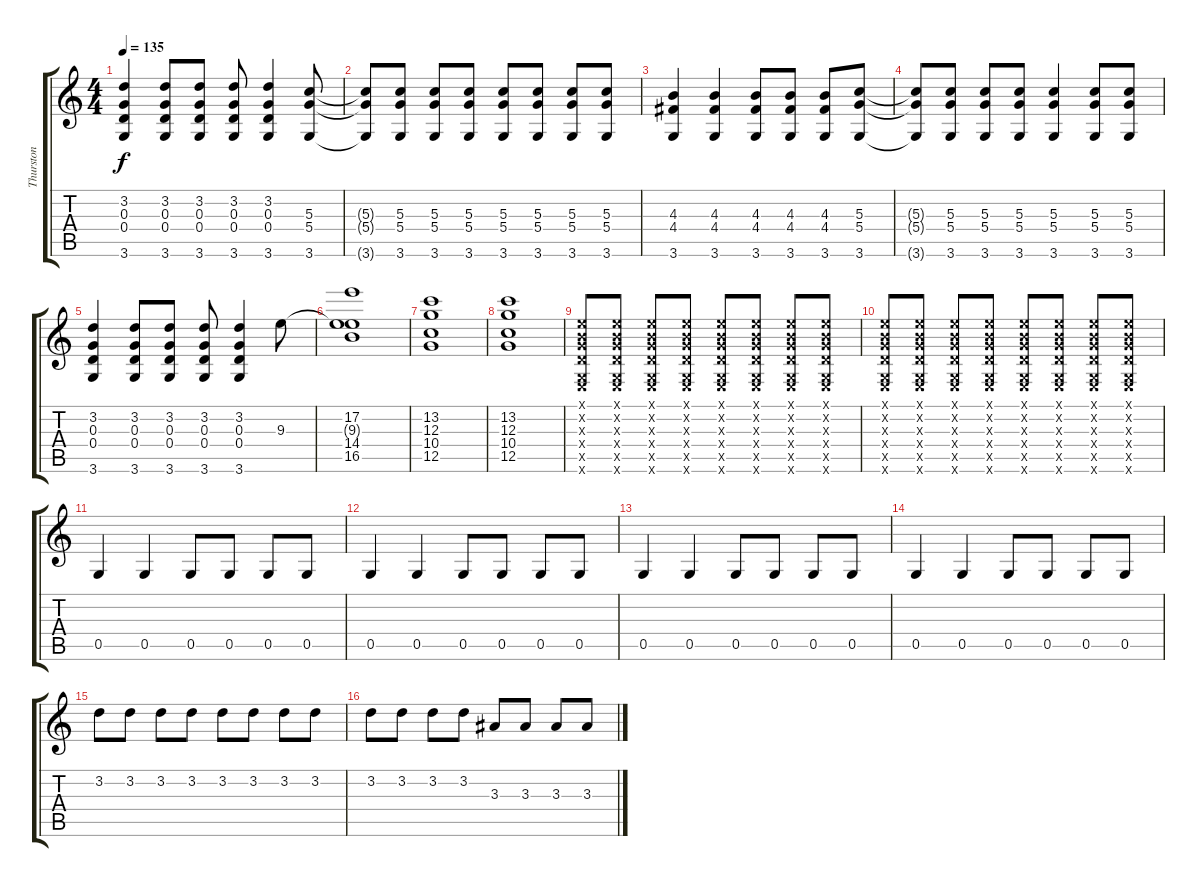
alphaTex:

\track ("Thurston" "Thurston") {instrument overdrivenguitar}
\staff {score tabs}
\tuning (E4 B3 G3 D3 G2 E2) {hide}
\ts (4 4)
\tempo 135
\clef g2
\ks c
(3.2 0.3 0.4 3.6).4{dy f} (3.2 0.3 0.4 3.6).8 (3.2 0.3 0.4 3.6).8 (3.2 0.3 0.4 3.6).8 (3.2 0.3 0.4 3.6).4 (5.3 5.4 3.6).8 |
(5.3{t} 5.4{t} 3.6{t}).8 (5.3 5.4 3.6).8 (5.3 5.4 3.6).8 (5.3 5.4 3.6).8 (5.3 5.4 3.6).8 (5.3 5.4 3.6).8 (5.3 5.4 3.6).8 (5.3 5.4 3.6).8 |
(4.3 4.4 3.6).4 (4.3 4.4 3.6).4 (4.3 4.4 3.6).8 (4.3 4.4 3.6).8 (4.3 4.4 3.6).8 (5.3 5.4 3.6).8 |
(5.3{t} 5.4{t} 3.6{t}).8 (5.3 5.4 3.6).8 (5.3 5.4 3.6).8 (5.3 5.4 3.6).8 (5.3 5.4 3.6).4 (5.3 5.4 3.6).8 (5.3 5.4 3.6).8 |
(3.2 0.3 0.4 3.6).4 (3.2 0.3 0.4 3.6).8 (3.2 0.3 0.4 3.6).8 (3.2 0.3 0.4 3.6).8 (3.2 0.3 0.4 3.6).4 9.3.8 |
(17.2 9.3{t} 14.4 16.5).1 |
(13.2 12.3 10.4 12.5).1 |
(13.2 12.3 10.4 12.5).1 |
(0.1{x} 0.2{x} 0.3{x} 0.4{x} 0.5{x} 0.6{x}).8 (0.1{x} 0.2{x} 0.3{x} 0.4{x} 0.5{x} 0.6{x}).8 (0.1{x} 0.2{x} 0.3{x} 0.4{x} 0.5{x} 0.6{x}).8 (0.1{x} 0.2{x} 0.3{x} 0.4{x} 0.5{x} 0.6{x}).8 (0.1{x} 0.2{x} 0.3{x} 0.4{x} 0.5{x} 0.6{x}).8 (0.1{x} 0.2{x} 0.3{x} 0.4{x} 0.5{x} 0.6{x}).8 (0.1{x} 0.2{x} 0.3{x} 0.4{x} 0.5{x} 0.6{x}).8 (0.1{x} 0.2{x} 0.3{x} 0.4{x} 0.5{x} 0.6{x}).8 |
(0.1{x} 0.2{x} 0.3{x} 0.4{x} 0.5{x} 0.6{x}).8 (0.1{x} 0.2{x} 0.3{x} 0.4{x} 0.5{x} 0.6{x}).8 (0.1{x} 0.2{x} 0.3{x} 0.4{x} 0.5{x} 0.6{x}).8 (0.1{x} 0.2{x} 0.3{x} 0.4{x} 0.5{x} 0.6{x}).8 (0.1{x} 0.2{x} 0.3{x} 0.4{x} 0.5{x} 0.6{x}).8 (0.1{x} 0.2{x} 0.3{x} 0.4{x} 0.5{x} 0.6{x}).8 (0.1{x} 0.2{x} 0.3{x} 0.4{x} 0.5{x} 0.6{x}).8 (0.1{x} 0.2{x} 0.3{x} 0.4{x} 0.5{x} 0.6{x}).8 |
0.5.4 0.5.4 0.5.8 0.5.8 0.5.8 0.5.8 |
0.5.4 0.5.4 0.5.8 0.5.8 0.5.8 0.5.8 |
0.5.4 0.5.4 0.5.8 0.5.8 0.5.8 0.5.8 |
0.5.4 0.5.4 0.5.8 0.5.8 0.5.8 0.5.8 |
3.2.8 3.2.8 3.2.8 3.2.8 3.2.8 3.2.8 3.2.8 3.2.8 |
3.2.8 3.2.8 3.2.8 3.2.8 3.3.8 3.3.8 3.3.8 3.3.8
